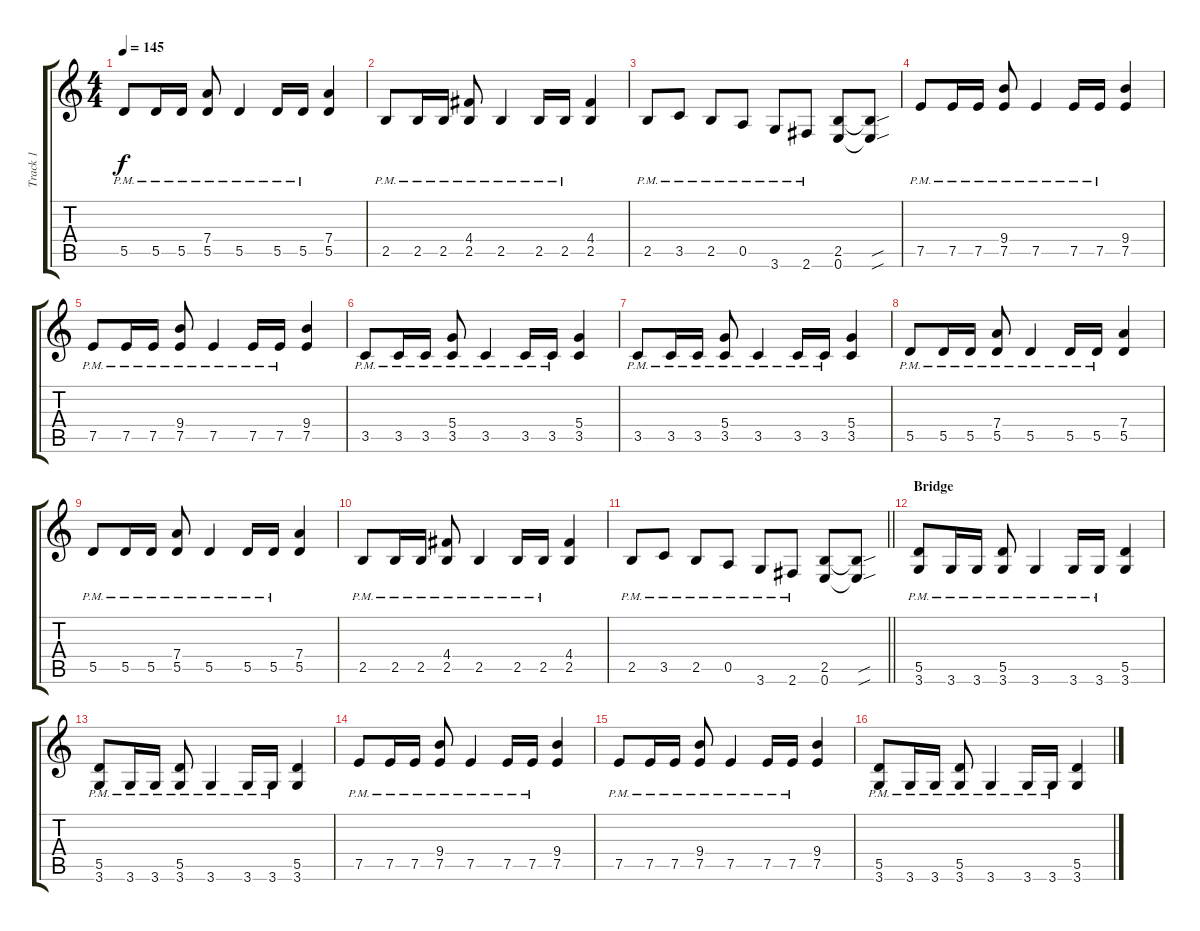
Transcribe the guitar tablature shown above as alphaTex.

\track ("Track 1" "Track 1") {instrument distortionguitar}
\staff {score tabs}
\tuning (E4 B3 G3 D3 A2 E2) {hide}
\ts (4 4)
\tempo 145
\clef g2
\ks c
5.5{pm}.8{dy f} 5.5{pm}.16 5.5{pm}.16 (7.4 5.5{pm}).8 5.5{pm}.4 5.5{pm}.16 5.5{pm}.16 (7.4 5.5).4 |
2.5{pm}.8 2.5{pm}.16 2.5{pm}.16 (4.4 2.5{pm}).8 2.5{pm}.4 2.5{pm}.16 2.5{pm}.16 (4.4 2.5).4 |
2.5{pm}.8 3.5{pm}.8 2.5{pm}.8 0.5{pm}.8 3.6{pm}.8 2.6{pm}.8 (2.5 0.6).8 (2.5{sou t} 0.6{sou t}).8 |
7.5{pm}.8 7.5{pm}.16 7.5{pm}.16 (9.4 7.5{pm}).8 7.5{pm}.4 7.5{pm}.16 7.5{pm}.16 (9.4 7.5).4 |
7.5{pm}.8 7.5{pm}.16 7.5{pm}.16 (9.4 7.5{pm}).8 7.5{pm}.4 7.5{pm}.16 7.5{pm}.16 (9.4 7.5).4 |
3.5{pm}.8 3.5{pm}.16 3.5{pm}.16 (5.4 3.5{pm}).8 3.5{pm}.4 3.5{pm}.16 3.5{pm}.16 (5.4 3.5).4 |
3.5{pm}.8 3.5{pm}.16 3.5{pm}.16 (5.4 3.5{pm}).8 3.5{pm}.4 3.5{pm}.16 3.5{pm}.16 (5.4 3.5).4 |
5.5{pm}.8 5.5{pm}.16 5.5{pm}.16 (7.4 5.5{pm}).8 5.5{pm}.4 5.5{pm}.16 5.5{pm}.16 (7.4 5.5).4 |
5.5{pm}.8 5.5{pm}.16 5.5{pm}.16 (7.4 5.5{pm}).8 5.5{pm}.4 5.5{pm}.16 5.5{pm}.16 (7.4 5.5).4 |
2.5{pm}.8 2.5{pm}.16 2.5{pm}.16 (4.4 2.5{pm}).8 2.5{pm}.4 2.5{pm}.16 2.5{pm}.16 (4.4 2.5).4 |
\barLineRight lightlight
2.5{pm}.8 3.5{pm}.8 2.5{pm}.8 0.5{pm}.8 3.6{pm}.8 2.6{pm}.8 (2.5 0.6).8 (2.5{sou t} 0.6{sou t}).8 |
\section ("" "Bridge")
(5.5{pm} 3.6{pm}).8 3.6{pm}.16 3.6{pm}.16 (5.5 3.6{pm}).8 3.6{pm}.4 3.6{pm}.16 3.6{pm}.16 (5.5 3.6).4 |
(5.5{pm} 3.6{pm}).8 3.6{pm}.16 3.6{pm}.16 (5.5 3.6{pm}).8 3.6{pm}.4 3.6{pm}.16 3.6{pm}.16 (5.5 3.6).4 |
7.5{pm}.8 7.5{pm}.16 7.5{pm}.16 (9.4 7.5{pm}).8 7.5{pm}.4 7.5{pm}.16 7.5{pm}.16 (9.4 7.5).4 |
7.5{pm}.8 7.5{pm}.16 7.5{pm}.16 (9.4 7.5{pm}).8 7.5{pm}.4 7.5{pm}.16 7.5{pm}.16 (9.4 7.5).4 |
(5.5{pm} 3.6{pm}).8 3.6{pm}.16 3.6{pm}.16 (5.5{pm} 3.6{pm}).8 3.6{pm}.4 3.6{pm}.16 3.6{pm}.16 (5.5 3.6).4
